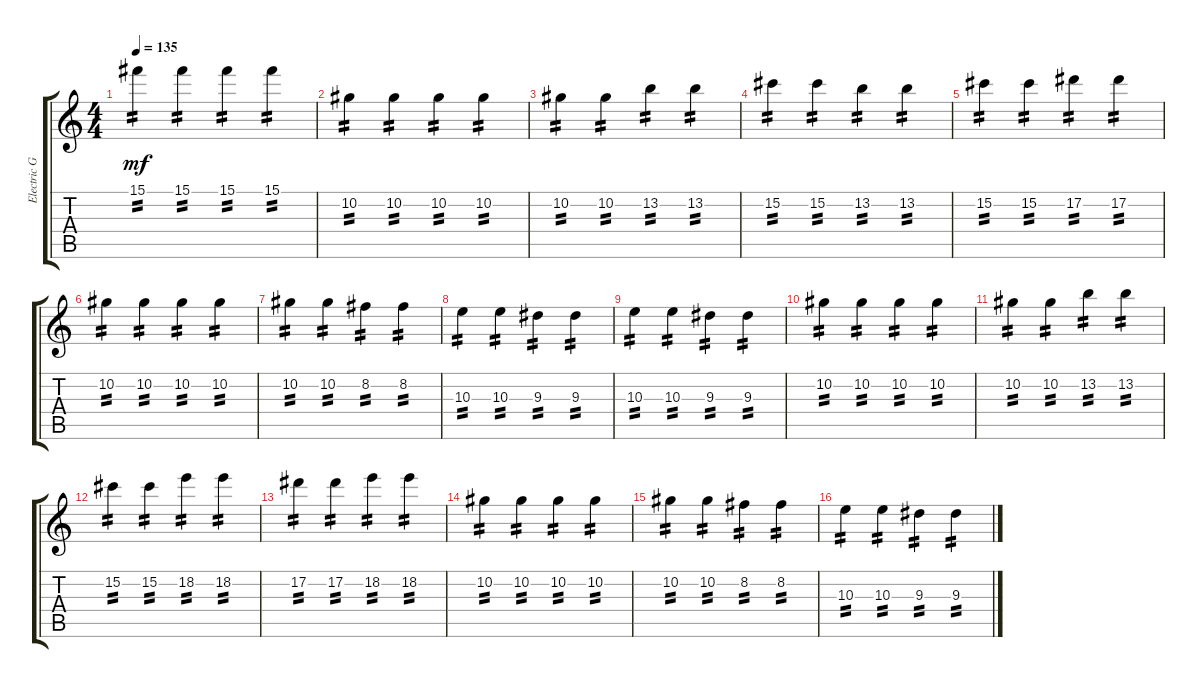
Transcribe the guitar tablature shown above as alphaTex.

\track ("Electric Guitar" "Electric G") {instrument overdrivenguitar}
\staff {score tabs}
\tuning (Eb4 Bb3 Gb3 Db3 Ab2 Db2) {hide}
\ts (4 4)
\tempo 135
\clef g2
\ks c
15.1.4{tp 2 dy mf} 15.1.4{tp 2} 15.1.4{tp 2} 15.1.4{tp 2} |
10.2.4{tp 2} 10.2.4{tp 2} 10.2.4{tp 2} 10.2.4{tp 2} |
10.2.4{tp 2} 10.2.4{tp 2} 13.2.4{tp 2} 13.2.4{tp 2} |
15.2.4{tp 2} 15.2.4{tp 2} 13.2.4{tp 2} 13.2.4{tp 2} |
15.2.4{tp 2} 15.2.4{tp 2} 17.2.4{tp 2} 17.2.4{tp 2} |
10.2.4{tp 2} 10.2.4{tp 2} 10.2.4{tp 2} 10.2.4{tp 2} |
10.2.4{tp 2} 10.2.4{tp 2} 8.2.4{tp 2} 8.2.4{tp 2} |
10.3.4{tp 2} 10.3.4{tp 2} 9.3.4{tp 2} 9.3.4{tp 2} |
10.3.4{tp 2} 10.3.4{tp 2} 9.3.4{tp 2} 9.3.4{tp 2} |
10.2.4{tp 2} 10.2.4{tp 2} 10.2.4{tp 2} 10.2.4{tp 2} |
10.2.4{tp 2} 10.2.4{tp 2} 13.2.4{tp 2} 13.2.4{tp 2} |
15.2.4{tp 2} 15.2.4{tp 2} 18.2.4{tp 2} 18.2.4{tp 2} |
17.2.4{tp 2} 17.2.4{tp 2} 18.2.4{tp 2} 18.2.4{tp 2} |
10.2.4{tp 2} 10.2.4{tp 2} 10.2.4{tp 2} 10.2.4{tp 2} |
10.2.4{tp 2} 10.2.4{tp 2} 8.2.4{tp 2} 8.2.4{tp 2} |
10.3.4{tp 2} 10.3.4{tp 2} 9.3.4{tp 2} 9.3.4{tp 2}
